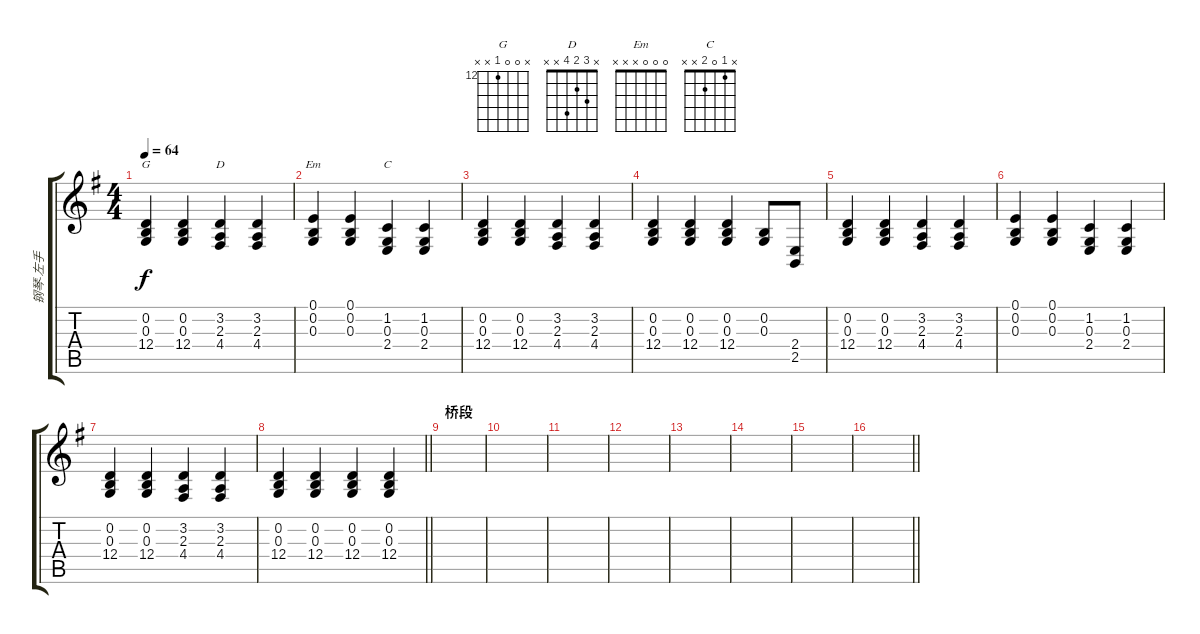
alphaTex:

\track ("钢琴-左手" "钢琴-左手") {instrument brightacousticpiano}
\staff {score tabs}
\tuning (E4 B3 G3 D3 A2 E2) {hide}
\chord ("G" x 0 0 12 x x) {firstfret 12}
\chord ("D" x 3 2 4 x x)
\chord ("Em" 0 0 0 x x x)
\chord ("C" x 1 0 2 x x)
\ts (4 4)
\tempo 64
\clef g2
\ks g
(0.2 0.3 12.4).4{ch "G" dy f} (0.2 0.3 12.4).4 (3.2 2.3 4.4).4{ch "D"} (3.2 2.3 4.4).4 |
(0.1 0.2 0.3).4{ch "Em"} (0.1 0.2 0.3).4 (1.2 0.3 2.4).4{ch "C"} (1.2 0.3 2.4).4 |
(0.2 0.3 12.4).4 (0.2 0.3 12.4).4 (3.2 2.3 4.4).4 (3.2 2.3 4.4).4 |
(0.2 0.3 12.4).4 (0.2 0.3 12.4).4 (0.2 0.3 12.4).4 (0.2 0.3).8 (2.4 2.5).8 |
(0.2 0.3 12.4).4 (0.2 0.3 12.4).4 (3.2 2.3 4.4).4 (3.2 2.3 4.4).4 |
(0.1 0.2 0.3).4 (0.1 0.2 0.3).4 (1.2 0.3 2.4).4 (1.2 0.3 2.4).4 |
(0.2 0.3 12.4).4 (0.2 0.3 12.4).4 (3.2 2.3 4.4).4 (3.2 2.3 4.4).4 |
\barLineRight lightlight
(0.2 0.3 12.4).4 (0.2 0.3 12.4).4 (0.2 0.3 12.4).4 (0.2 0.3 12.4).4 |
\section ("" "桥段")
|
|
|
|
|
|
|
\barLineRight lightlight
